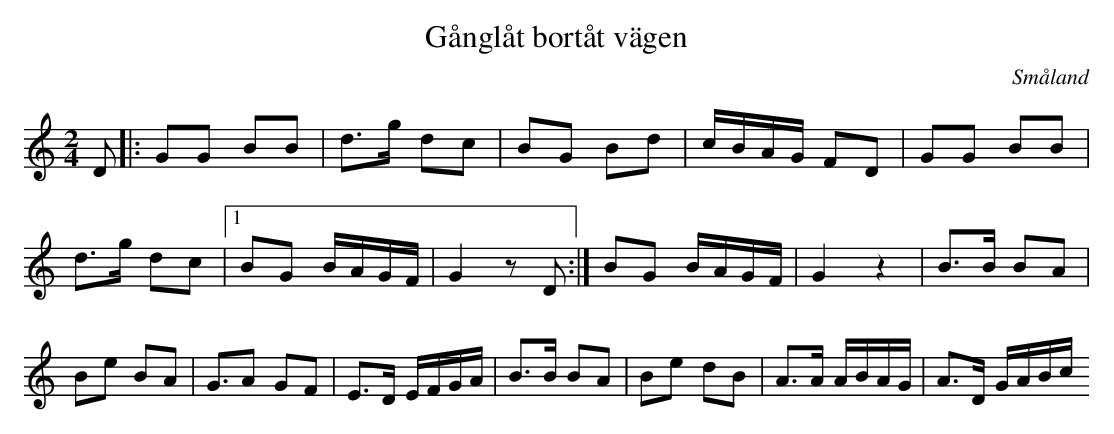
X:1
T:Gånglåt bortåt vägen
O:Småland
M:2/4
L:1/8
K:C
D |: GG BB | d3/2g/2 dc | BG Bd | c/2B/2A/2G/2 FD | GG BB | d3/2g/2 dc |1 BG B/2A/2G/2F/2 | G2 z D :| BG B/2A/2G/2F/2 | G2 z2 | B3/2B/2 BA | Be BA | G3/2A GF | E3/2D/2 E/2F/2G/2A/2 | B3/2B/2 BA | Be dB | A3/2A/2 A/2B/2A/2G/2 | A3/2D/2 G/2A/2B/2c/2
